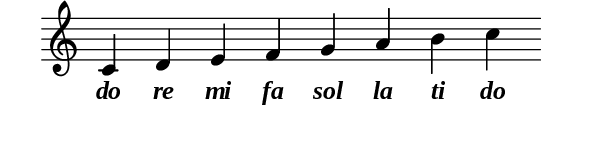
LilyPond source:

\version "2.18.2"
\include "lilypond-book-preamble.ly"
\paper  {
  ragged-right = ##f
  #(set! paper-alist (cons '("solfege" . (cons (* 4 in) (* 1 in))) paper-alist))
  #(set-paper-size "solfege")

  #(define fonts
    (make-pango-font-tree "Times New Roman"
                          "Nimbus Sans"
                          "Luxi Mono"
                          (/ staff-height pt 20)))
}

\score {
  <<
    \new Staff \relative c' {
      \clef "G" 
      \time 12/4
      \omit Score.TimeSignature
      \omit Score.BarLine
      \stemUp
      \new Voice = "myRhythm" {
        c d e f g a b c
      }
    }
    \new Lyrics {
      \lyricsto "myRhythm" {
        \override Lyrics.LyricText.font-shape = #'italic
        \override Lyrics.LyricText.font-series = #'bold
        do re mi fa sol la ti do
      }
    }
  >>
  \layout {
  }
}

% vim: lisp sw=1 ts=1 sts=1 et

